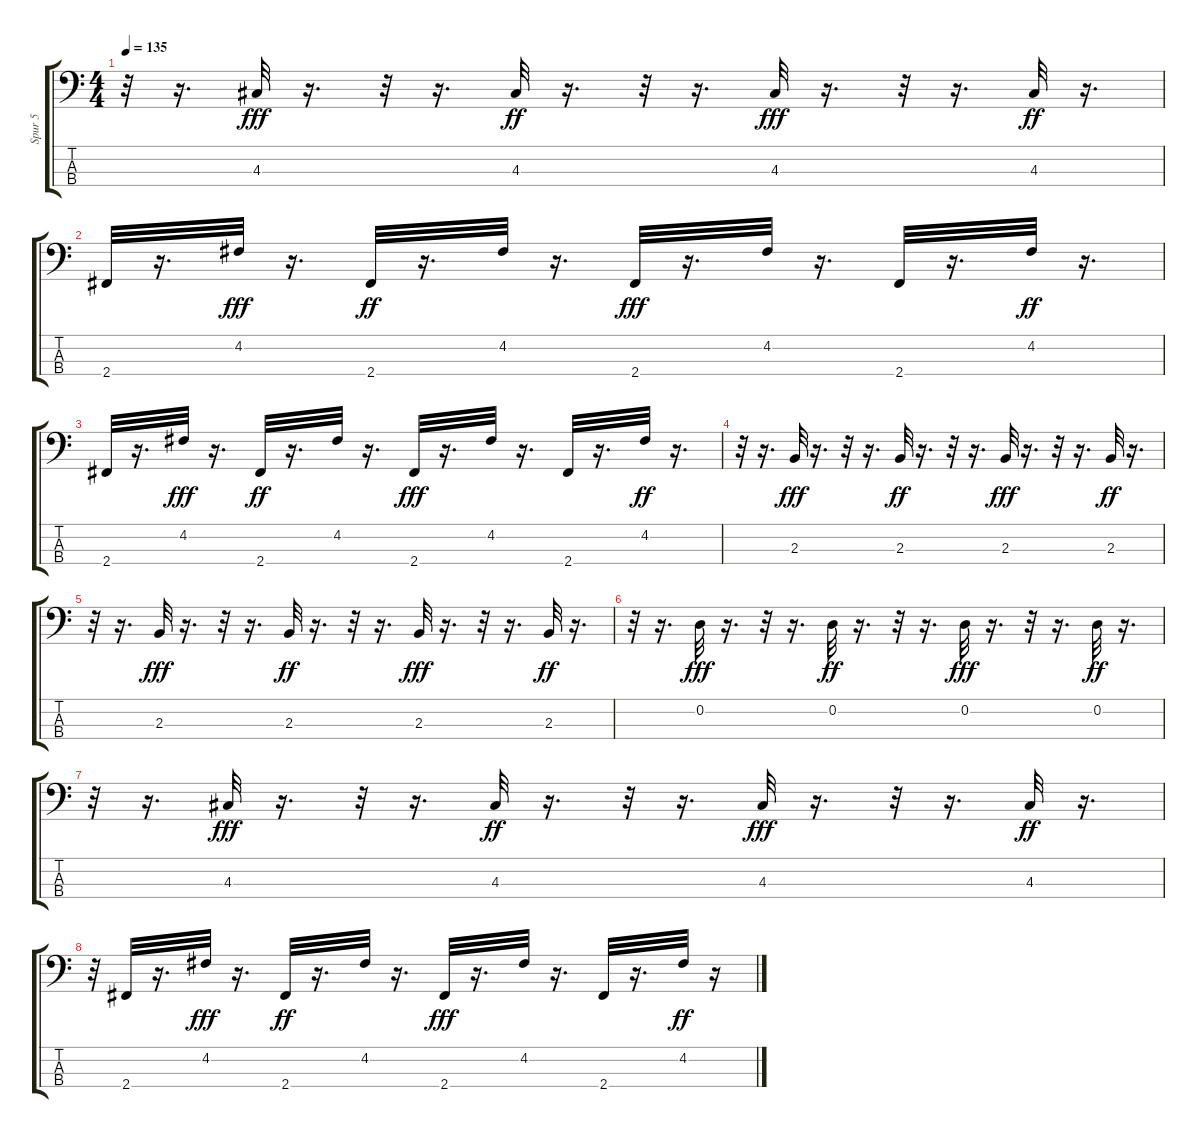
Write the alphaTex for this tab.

\track ("Spur 5" "Spur 5") {instrument electricbasspick}
\staff {score tabs}
\tuning (G2 D2 A1 E1) {hide}
\ts (4 4)
\tempo 135
\clef f4
\ks c
r.32{dy ff} r.16{d} 4.3.32{dy fff} r.16{d} r.32 r.16{d} 4.3.32{dy ff} r.16{d} r.32 r.16{d} 4.3.32{dy fff} r.16{d} r.32 r.16{d} 4.3.32{dy ff} r.16{d} |
2.4.32 r.16{d} 4.2.32{dy fff} r.16{d} 2.4.32{dy ff} r.16{d} 4.2.32 r.16{d} 2.4.32{dy fff} r.16{d} 4.2.32 r.16{d} 2.4.32 r.16{d} 4.2.32{dy ff} r.16{d} |
2.4.32 r.16{d} 4.2.32{dy fff} r.16{d} 2.4.32{dy ff} r.16{d} 4.2.32 r.16{d} 2.4.32{dy fff} r.16{d} 4.2.32 r.16{d} 2.4.32 r.16{d} 4.2.32{dy ff} r.16{d} |
r.32 r.16{d} 2.3.32{dy fff} r.16{d} r.32 r.16{d} 2.3.32{dy ff} r.16{d} r.32 r.16{d} 2.3.32{dy fff} r.16{d} r.32 r.16{d} 2.3.32{dy ff} r.16{d} |
r.32 r.16{d} 2.3.32{dy fff} r.16{d} r.32 r.16{d} 2.3.32{dy ff} r.16{d} r.32 r.16{d} 2.3.32{dy fff} r.16{d} r.32 r.16{d} 2.3.32{dy ff} r.16{d} |
r.32 r.16{d} 0.2.32{dy fff} r.16{d} r.32 r.16{d} 0.2.32{dy ff} r.16{d} r.32 r.16{d} 0.2.32{dy fff} r.16{d} r.32 r.16{d} 0.2.32{dy ff} r.16{d} |
r.32 r.16{d} 4.3.32{dy fff} r.16{d} r.32 r.16{d} 4.3.32{dy ff} r.16{d} r.32 r.16{d} 4.3.32{dy fff} r.16{d} r.32 r.16{d} 4.3.32{dy ff} r.16{d} |
r.32 2.4.32 r.16{d} 4.2.32{dy fff} r.16{d} 2.4.32{dy ff} r.16{d} 4.2.32 r.16{d} 2.4.32{dy fff} r.16{d} 4.2.32 r.16{d} 2.4.32 r.16{d} 4.2.32{dy ff} r.16
